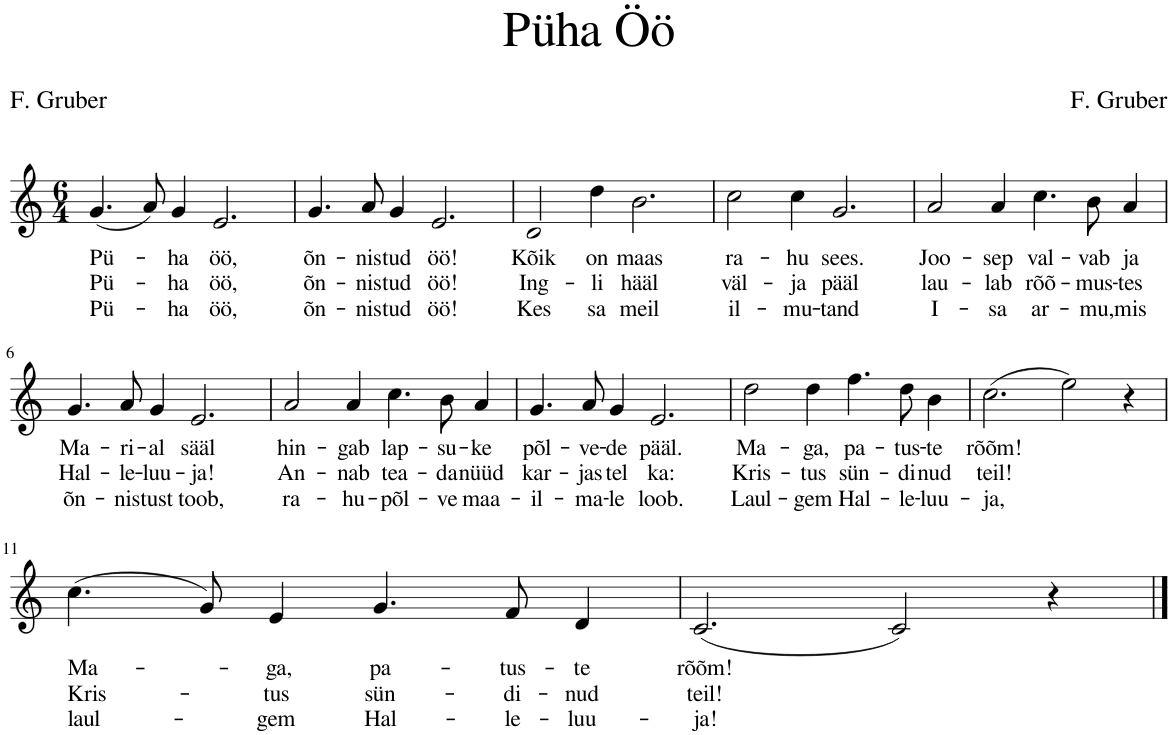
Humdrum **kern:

**kern	**text	**text	**text
*part1	*part1	*part1	*part1
*staff1	*staff1	*staff1	*staff1
*I"Voice	*	*	*
*clefG2	*	*	*
*k[]	*	*	*
*M6/4	*	*	*
=1	=1	=1	=1
!	!LO:LY:b	!LO:LY:b	!LO:LY:b
(4.g/	Pü-	Pü-	Pü-
8a/)	.	.	.
!	!LO:LY:b	!LO:LY:b	!LO:LY:b
4g/	-ha	-ha	-ha
!	!LO:LY:b	!LO:LY:b	!LO:LY:b
2.e/	öö,	öö,	öö,
=2	=2	=2	=2
!	!LO:LY:b	!LO:LY:b	!LO:LY:b
4.g/	õn-	õn-	õn-
!	!LO:LY:b	!LO:LY:b	!LO:LY:b
8a/	-nis-	-nis-	-nis-
!	!LO:LY:b	!LO:LY:b	!LO:LY:b
4g/	-tud	-tud	-tud
!	!LO:LY:b	!LO:LY:b	!LO:LY:b
2.e/	öö!	öö!	öö!
=3	=3	=3	=3
!	!LO:LY:b	!LO:LY:b	!LO:LY:b
2e/	Kõik	Ing-	Kes
!	!LO:LY:b	!LO:LY:b	!LO:LY:b
4dd\	on	-li	sa
!	!LO:LY:b	!LO:LY:b	!LO:LY:b
2.b\	maas	hääl	meil
=4	=4	=4	=4
!	!LO:LY:b	!LO:LY:b	!LO:LY:b
2cc\	ra-	väl-	il-
!	!LO:LY:b	!LO:LY:b	!LO:LY:b
4cc\	-hu	-ja	-mu-
!	!LO:LY:b	!LO:LY:b	!LO:LY:b
2.g/	sees.	pääl	-tand
=5	=5	=5	=5
!	!LO:LY:b	!LO:LY:b	!LO:LY:b
2a/	Joo-	lau-	I-
!	!LO:LY:b	!LO:LY:b	!LO:LY:b
4a/	-sep	-lab	-sa
!	!LO:LY:b	!LO:LY:b	!LO:LY:b
4.cc\	val-	rõõ-	ar-
!	!LO:LY:b	!LO:LY:b	!LO:LY:b
8b\	-vab	-mus-	-mu,
!	!LO:LY:b	!LO:LY:b	!LO:LY:b
4a/	ja	-tes	mis
!!LO:LB:g=z
=6	=6	=6	=6
!	!LO:LY:b	!LO:LY:b	!LO:LY:b
4.g/	Ma-	Hal-	õn-
!	!LO:LY:b	!LO:LY:b	!LO:LY:b
8a/	-ri-	-le-	-nis-
!	!LO:LY:b	!LO:LY:b	!LO:LY:b
4g/	-al	-luu-	-tust
!	!LO:LY:b	!LO:LY:b	!LO:LY:b
2.e/	sääl	-ja!	toob,
=7	=7	=7	=7
!	!LO:LY:b	!LO:LY:b	!LO:LY:b
2a/	hin-	An-	ra-
!	!LO:LY:b	!LO:LY:b	!LO:LY:b
4a/	-gab	-nab	-hu-
!	!LO:LY:b	!LO:LY:b	!LO:LY:b
4.cc\	lap-	tea-	-põl-
!	!LO:LY:b	!LO:LY:b	!LO:LY:b
8b\	-su-	-da	-ve
!	!LO:LY:b	!LO:LY:b	!LO:LY:b
4a/	-ke	nüüd	maa-
=8	=8	=8	=8
!	!LO:LY:b	!LO:LY:b	!LO:LY:b
4.g/	põl-	kar-	-il-
!	!LO:LY:b	!LO:LY:b	!LO:LY:b
8a/	-ve-	-jas-	-ma-
!	!LO:LY:b	!LO:LY:b	!LO:LY:b
4g/	-de	-tel	-le
!	!LO:LY:b	!LO:LY:b	!LO:LY:b
2.e/	pääl.	ka:	loob.
=9	=9	=9	=9
!	!LO:LY:b	!LO:LY:b	!LO:LY:b
2dd\	Ma-	Kris-	Laul-
!	!LO:LY:b	!LO:LY:b	!LO:LY:b
4dd\	-ga,	-tus	-gem
!	!LO:LY:b	!LO:LY:b	!LO:LY:b
4.ff\	pa-	sün-	Hal-
!	!LO:LY:b	!LO:LY:b	!LO:LY:b
8dd\	-tus-	-di-	-le-
!	!LO:LY:b	!LO:LY:b	!LO:LY:b
4b\	-te	-nud	-luu-
=10	=10	=10	=10
!	!LO:LY:b	!LO:LY:b	!LO:LY:b
(2.cc\	rõõm!	teil!	-ja,
2ee\)	.	.	.
4r	.	.	.
!!LO:LB:g=z
=11	=11	=11	=11
!	!LO:LY:b	!LO:LY:b	!LO:LY:b
(4.cc\	Ma-	Kris-	laul-
8g/)	.	.	.
!	!LO:LY:b	!LO:LY:b	!LO:LY:b
4e/	-ga,	-tus	-gem
!	!LO:LY:b	!LO:LY:b	!LO:LY:b
4.g/	pa-	sün-	Hal-
!	!LO:LY:b	!LO:LY:b	!LO:LY:b
8f/	-tus-	-di-	-le-
!	!LO:LY:b	!LO:LY:b	!LO:LY:b
4d/	-te	-nud	-luu-
=12	=12	=12	=12
!	!LO:LY:b	!LO:LY:b	!LO:LY:b
(2.c/	rõõm!	teil!	-ja!
2c/)	.	.	.
4r	.	.	.
==	==	==	==
*-	*-	*-	*-
